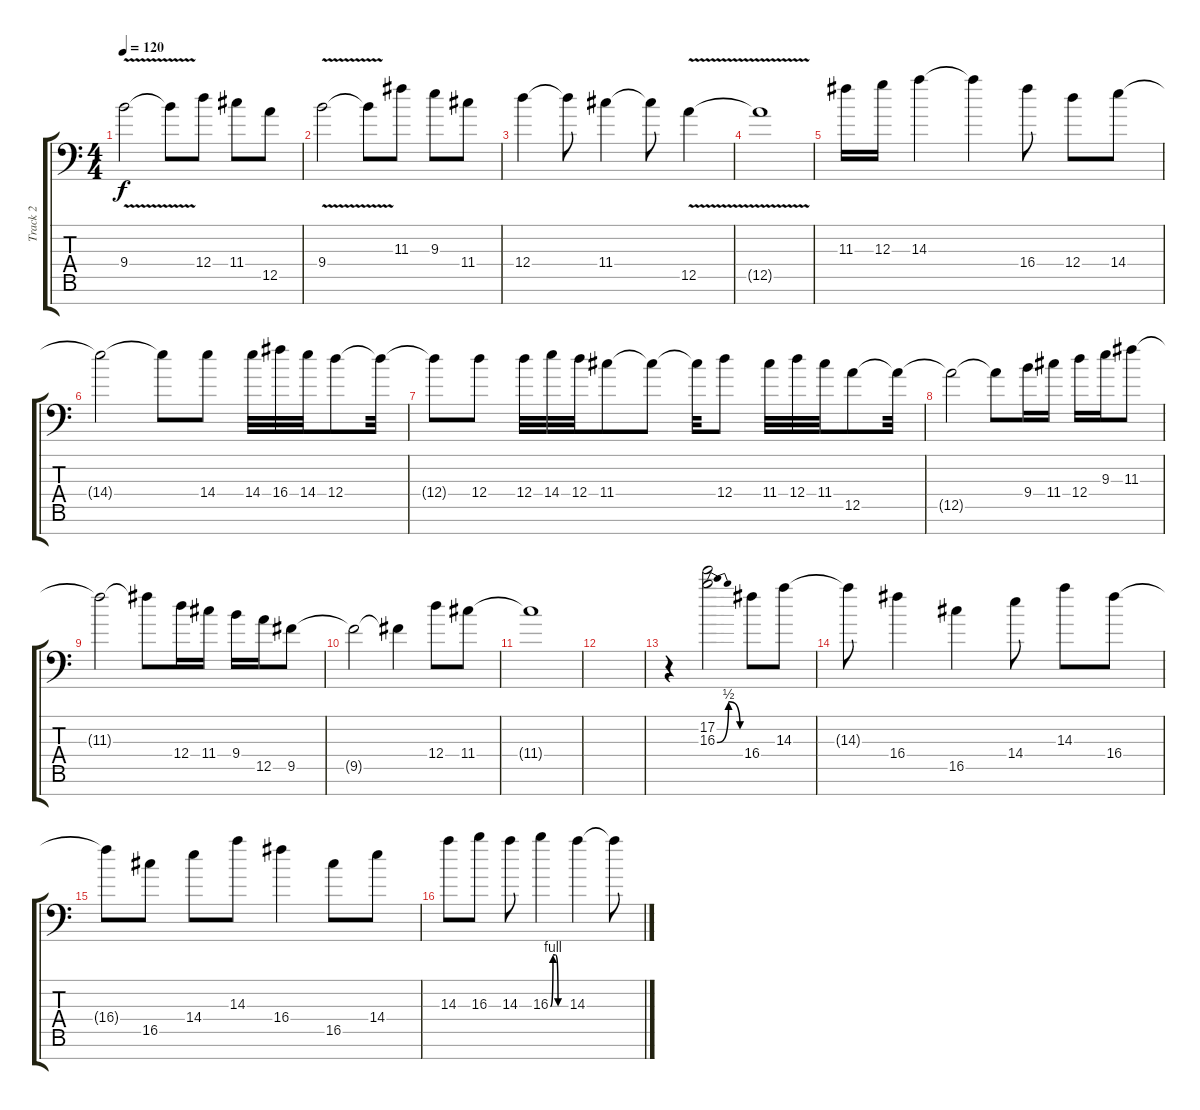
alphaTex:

\track ("Track 2" "Track 2") {instrument distortionguitar}
\staff {score tabs}
\tuning (E4 B3 G3 D3 A2 E2 C-1) {hide}
\ts (4 4)
\tempo 120
\clef f4
\ks c
9.4{v}.2{dy f} 9.4{t}.8 12.4.8 11.4.8 12.5.8 |
9.4{v}.2 9.4{t}.8 11.3.8 9.3.8 11.4.8 |
12.4.4 12.4{t}.8 11.4.4 11.4{t}.8 12.5{v}.4 |
12.5{t}.1 |
11.3.16 12.3.16 14.3.4 14.3{t}.4 16.4.8 12.4.8 14.4.8 |
14.4{t}.2 14.4{t}.8 14.4.8 14.4.32 16.4.32 14.4.32 12.4.8 12.4{t}.32 |
12.4{t}.8 12.4.8 12.4.32 14.4.32 12.4.32 11.4.8 11.4{t}.8 11.4{t}.32 12.4.8 11.4.32 12.4.32 11.4.32 12.5.8 12.5{t}.32 |
12.5{t}.2 12.5{t}.8 9.4.16 11.4.16 12.4.16 9.3.16 11.3.8 |
11.3{t}.2 11.3{t}.8 12.4.16 11.4.16 9.4.16 12.5.16 9.5.8 |
9.5{t}.2 9.5{t}.4 12.4.8 11.4.8 |
11.4{t}.1 |
|
r.4 (17.2 16.3{be (bendrelease 0 0 10 2 45 2 60 0)}).2 16.4.8 14.3.8 |
14.3{t}.8 16.4.4 16.5.4 14.4.8 14.3.8 16.4.8 |
16.4{t}.8 16.5.8 14.4.8 14.3.8 16.4.4 16.5.8 14.4.8 |
14.3.8 16.3.8 14.3.8 16.3{be (custom 0 0 10 4 20 4 30 0 60 0)}.4 14.3.4 14.3{t}.8
